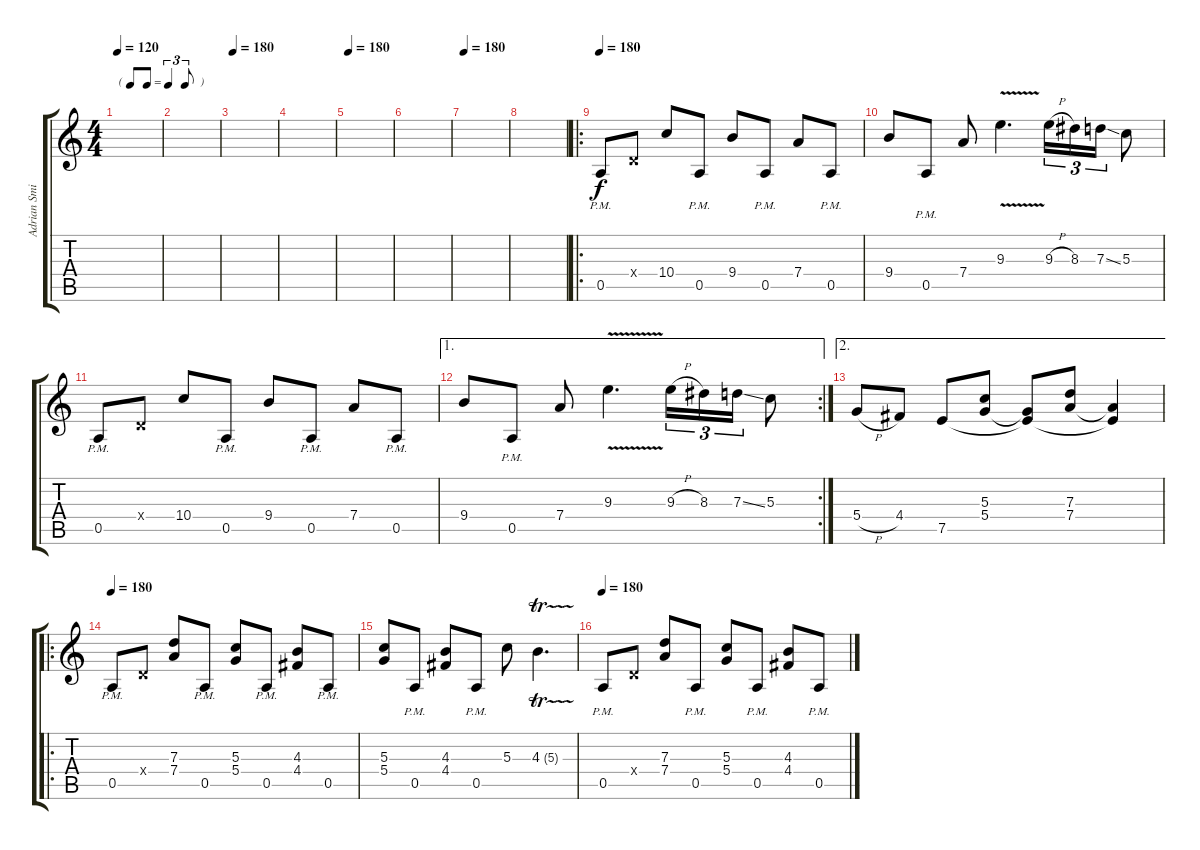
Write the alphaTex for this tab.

\track ("Adrian Smith" "Adrian Smi") {instrument distortionguitar}
\staff {score tabs}
\tuning (E4 B3 G3 D3 A2 E2) {hide}
\ts (4 4)
\tf triplet8th
\tempo 120
\tempo 180
\tempo 120
\clef g2
\ks c
|
|
\tempo 180
|
|
\tempo 180
|
|
\tempo 180
|
|
\ro
\tempo 180
0.5{pm}.8 0.4{x}.8 10.4.8 0.5{pm}.8 9.4.8 0.5{pm}.8 7.4.8 0.5{pm}.8 |
9.4.8 0.5{pm}.8 7.4.8 9.3{v}.4{d} 9.3{h}.16{tu (3 2)} 8.3.16{tu (3 2)} 7.3{ss}.16{tu (3 2)} 5.3.8 |
0.5{pm}.8 0.4{x}.8 10.4.8 0.5{pm}.8 9.4.8 0.5{pm}.8 7.4.8 0.5{pm}.8 |
\ae 1
\rc 2
9.4.8 0.5{pm}.8 7.4.8 9.3{v}.4{d} 9.3{h}.16{tu (3 2)} 8.3.16{tu (3 2)} 7.3{ss}.16{tu (3 2)} 5.3.8 |
\ae 2
5.4{h}.8 4.4.8 7.5.8 (5.3 5.4).8 (5.4{t} 7.5{t}).8 (7.3 7.4).8 (7.4{t} 7.5{t}).4 |
\ro
\tempo 180
0.5{pm}.8 0.4{x}.8 (7.3 7.4).8 0.5{pm}.8 (5.3 5.4).8 0.5{pm}.8 (4.3 4.4).8 0.5{pm}.8 |
(5.3 5.4).8 0.5{pm}.8 (4.3 4.4).8 0.5{pm}.8 5.3.8 4.3{tr (5 16)}.4{d} |
\tempo 180
0.5{pm}.8 0.4{x}.8 (7.3 7.4).8 0.5{pm}.8 (5.3 5.4).8 0.5{pm}.8 (4.3 4.4).8 0.5{pm}.8
